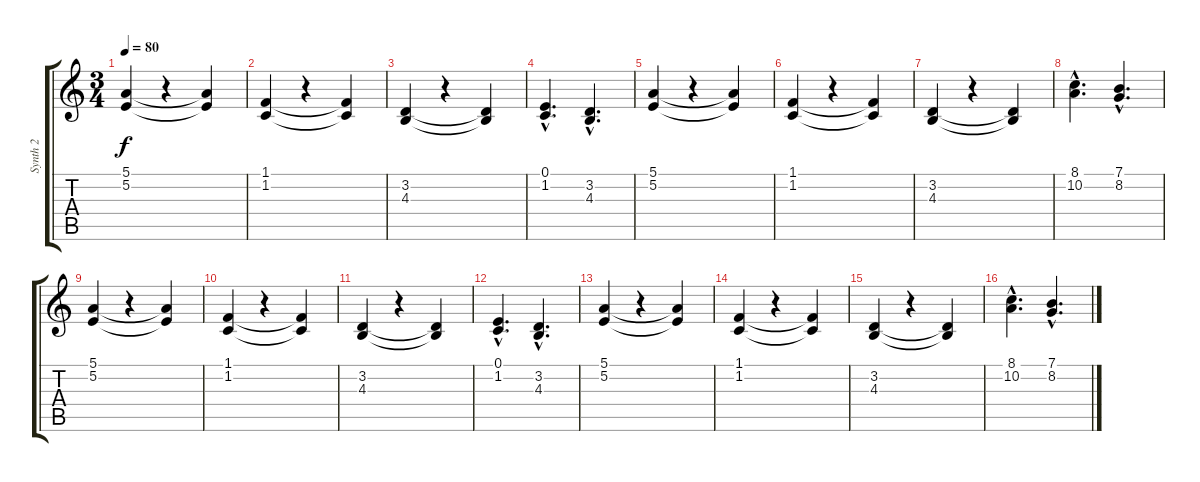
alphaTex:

\track ("Synth 2" "Synth 2") {instrument synthstrings1}
\staff {score tabs}
\tuning (E4 B3 G3 D3 A2 E2) {hide}
\ts (3 4)
\tempo 80
\clef g2
\ks c
(5.1 5.2).4{dy f} r.4 (5.1{t} 5.2{t}).4 |
(1.1 1.2).4 r.4 (1.1{t} 1.2{t}).4 |
(3.2 4.3).4 r.4 (3.2{t} 4.3{t}).4 |
(0.1{hac} 1.2{hac}).4{d} (3.2{hac} 4.3{hac}).4{d} |
(5.1 5.2).4 r.4 (5.1{t} 5.2{t}).4 |
(1.1 1.2).4 r.4 (1.1{t} 1.2{t}).4 |
(3.2 4.3).4 r.4 (3.2{t} 4.3{t}).4 |
(8.1{hac} 10.2{hac}).4{d} (7.1{hac} 8.2{hac}).4{d} |
\section ("" "")
(5.1 5.2).4 r.4 (5.1{t} 5.2{t}).4 |
(1.1 1.2).4 r.4 (1.1{t} 1.2{t}).4 |
(3.2 4.3).4 r.4 (3.2{t} 4.3{t}).4 |
(0.1{hac} 1.2{hac}).4{d} (3.2{hac} 4.3{hac}).4{d} |
(5.1 5.2).4 r.4 (5.1{t} 5.2{t}).4 |
(1.1 1.2).4 r.4 (1.1{t} 1.2{t}).4 |
(3.2 4.3).4 r.4 (3.2{t} 4.3{t}).4 |
(8.1{hac} 10.2{hac}).4{d} (7.1{hac} 8.2{hac}).4{d}
